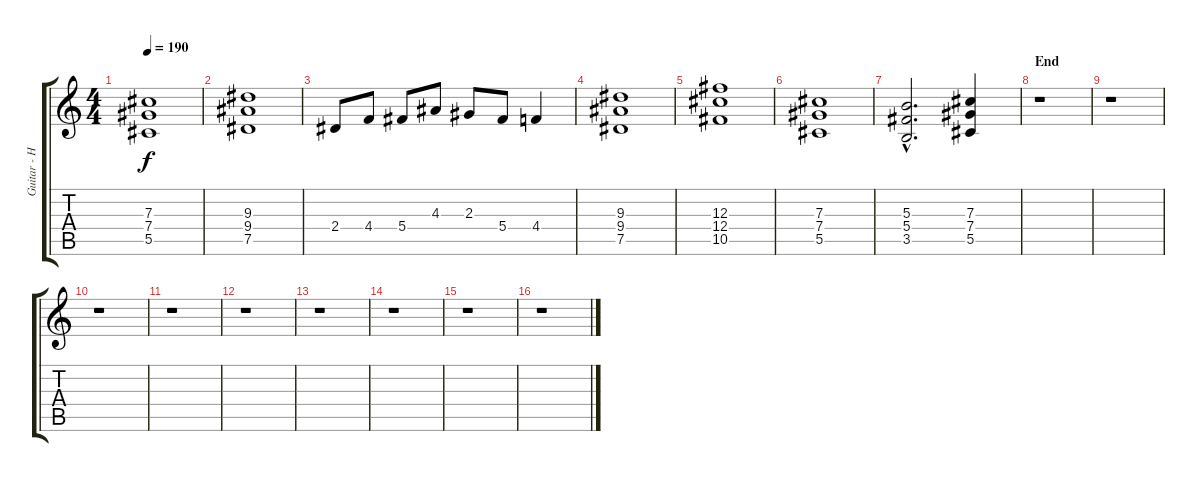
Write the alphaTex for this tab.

\track ("Guitar - Henjo Richter" "Guitar - H") {instrument overdrivenguitar}
\staff {score tabs}
\tuning (Eb4 Bb3 Gb3 Db3 Ab2 Eb2) {hide}
\ts (4 4)
\tempo 190
\clef g2
\ks c
(7.3 7.4 5.5).1{dy f} |
(9.3 9.4 7.5).1 |
2.4.8 4.4.8 5.4.8 4.3.8 2.3.8 5.4.8 4.4.4 |
(9.3 9.4 7.5).1 |
(12.3 12.4 10.5).1 |
(7.3 7.4 5.5).1 |
(5.3{hac} 5.4{hac} 3.5{hac}).2{d} (7.3 7.4 5.5).4 |
\section ("" "End")
r.1 |
r.1 |
r.1 |
r.1 |
r.1 |
r.1 |
r.1 |
r.1 |
r.1
